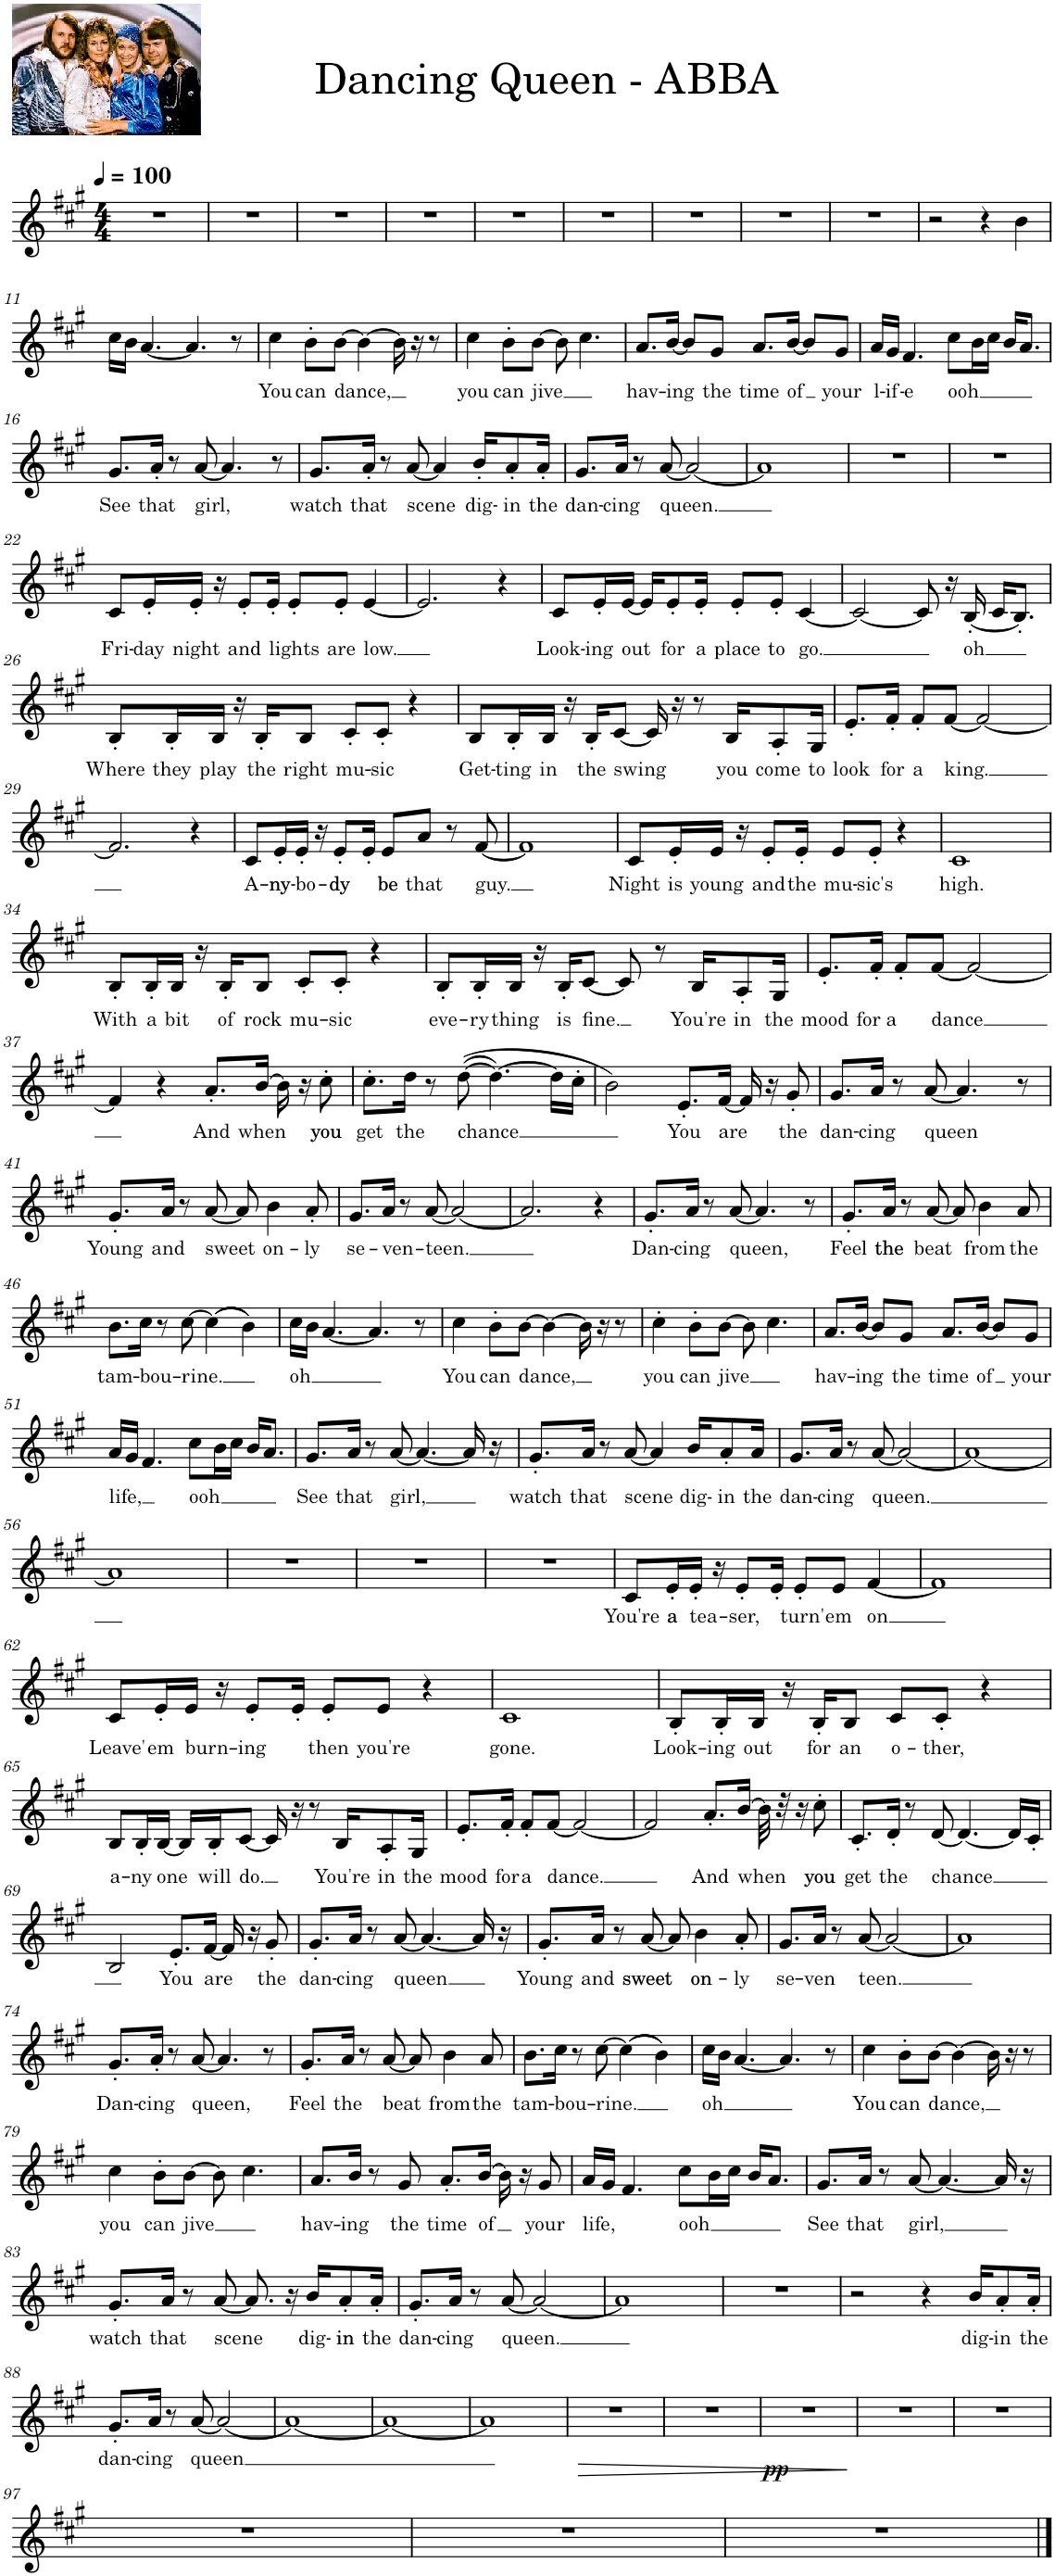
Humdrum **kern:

**kern	**text	**dynam
*part1	*part1	*part1
*staff1	*staff1	*staff1
*I"Pad Synthesiser, Melody	*	*
*I'Synth.	*	*
*clefG2	*	*
*Trd1c2	*	*
*k[f#c#g#]	*	*
*M4/4	*	*
*MM100	*	*
=1	=1	=1
1r	.	.
=2	=2	=2
1r	.	.
=3	=3	=3
1r	.	.
=4	=4	=4
1r	.	.
=5	=5	=5
1r	.	.
=6	=6	=6
1r	.	.
=7	=7	=7
1r	.	.
=8	=8	=8
1r	.	.
=9	=9	=9
1r	.	.
=10	=10	=10
2r	.	.
4r	.	.
4b\	.	.
!!LO:LB:g=z
=11	=11	=11
16cc#\LL	.	.
16b\JJ	.	.
[4.a/	.	.
4.a/]	.	.
8r	.	.
=12	=12	=12
!	!LO:LY:b	!
4cc#\	You	.
!	!LO:LY:b	!
8b'\L	can	.
!	!LO:LY:b	!
[8b\J	dance,	.
4b\_	.	.
16b\]	.	.
16r	.	.
8r	.	.
=13	=13	=13
!	!LO:LY:b	!
4cc#\	you	.
!	!LO:LY:b	!
8b'\L	can	.
!	!LO:LY:b	!
[8b\J	jive	.
8b\]	.	.
4.cc#\	.	.
=14	=14	=14
!	!LO:LY:b	!
8.a/L	hav-	.
!	!LO:LY:b	!
[16b/Jk	-ing	.
8b/L]	.	.
!	!LO:LY:b	!
8g#/J	the	.
!	!LO:LY:b	!
8.a/L	time	.
!	!LO:LY:b	!
[16b/Jk	of	.
8b/L]	.	.
!	!LO:LY:b	!
8g#/J	your	.
=15	=15	=15
!	!LO:LY:b	!
16a/LL	l-	.
!	!LO:LY:b	!
16g#/JJ	-if-	.
!	!LO:LY:b	!
4.f#/	-e	.
!	!LO:LY:b	!
8cc#\L	ooh	.
16b\L	.	.
16cc#\JJ	.	.
16b/KL	.	.
8.a/J	.	.
!!LO:LB:g=z
=16	=16	=16
!	!LO:LY:b	!
8.g#/L	See	.
!	!LO:LY:b	!
16a'/Jk	that	.
8r	.	.
!	!LO:LY:b	!
[8a/	girl,	.
4.a/]	.	.
8r	.	.
=17	=17	=17
!	!LO:LY:b	!
8.g#/L	watch	.
!	!LO:LY:b	!
16a'/Jk	that	.
8r	.	.
!	!LO:LY:b	!
[8a/	scene	.
4a/]	.	.
!	!LO:LY:b	!
16b'/KL	dig-	.
!	!LO:LY:b	!
8a'/	-in	.
!	!LO:LY:b	!
16a'/Jk	the	.
=18	=18	=18
!	!LO:LY:b	!
8.g#/L	dan-	.
!	!LO:LY:b	!
16a/Jk	-cing	.
8r	.	.
!	!LO:LY:b	!
[8a/	queen.	.
2a/_	.	.
=19	=19	=19
1a]	.	.
=20	=20	=20
1r	.	.
=21	=21	=21
1r	.	.
!!LO:LB:g=z
=22	=22	=22
!	!LO:LY:b	!
8c#/L	Fri-	.
!	!LO:LY:b	!
16e'/L	-day	.
!	!LO:LY:b	!
16e'/JJ	night	.
16r	.	.
!	!LO:LY:b	!
8e'/L	and	.
16e'/Jk	.	.
!	!LO:LY:b	!
8e'/L	lights	.
!	!LO:LY:b	!
8e'/J	are	.
!	!LO:LY:b	!
[4e/	low.	.
=23	=23	=23
2.e/]	.	.
4r	.	.
=24	=24	=24
!	!LO:LY:b	!
8c#/L	Look-	.
!	!LO:LY:b	!
16e'/L	-ing	.
!	!LO:LY:b	!
[16e/JJ	out	.
16e/KL]	.	.
!	!LO:LY:b	!
8e'/	for	.
!	!LO:LY:b	!
16e'/Jk	a	.
!	!LO:LY:b	!
8e'/L	place	.
!	!LO:LY:b	!
8e'/J	to	.
!	!LO:LY:b	!
[4c#/	go.	.
=25	=25	=25
2c#/_	.	.
8c#/]	.	.
16r	.	.
!	!LO:LY:b	!
[16B'/	oh	.
16c#/KL	.	.
8.B'/J]	.	.
!!LO:LB:g=z
=26	=26	=26
!	!LO:LY:b	!
8B'/L	Where	.
!	!LO:LY:b	!
16B'/L	they	.
!	!LO:LY:b	!
16B/JJ	play	.
16r	.	.
!	!LO:LY:b	!
16B'/KL	the	.
!	!LO:LY:b	!
8B/J	right	.
!	!LO:LY:b	!
8c#'/L	mu-	.
!	!LO:LY:b	!
8c#'/J	-sic	.
4r	.	.
=27	=27	=27
!	!LO:LY:b	!
8B/L	Get-	.
!	!LO:LY:b	!
16B'/L	-ting	.
!	!LO:LY:b	!
16B/JJ	in	.
16r	.	.
!	!LO:LY:b	!
16B'/KL	the	.
!	!LO:LY:b	!
[8c#/J	swing	.
16c#/]	.	.
16r	.	.
8r	.	.
!	!LO:LY:b	!
16B/KL	you	.
!	!LO:LY:b	!
8A'/	come	.
!	!LO:LY:b	!
16G#/Jk	to	.
=28	=28	=28
!	!LO:LY:b	!
8.e'/L	look	.
!	!LO:LY:b	!
16f#'/Jk	for	.
!	!LO:LY:b	!
8f#'/L	a	.
!	!LO:LY:b	!
[8f#/J	king.	.
2f#/_	.	.
!!LO:LB:g=z
=29	=29	=29
2.f#/]	.	.
4r	.	.
=30	=30	=30
!	!LO:LY:b	!
8c#/L	A-	.
!	!LO:LY:b	!
16e'/L	ny	.
!	!LO:LY:b	!
16e'/JJ	-bo-	.
16r	.	.
!	!LO:LY:b	!
8e'/L	dy	.
16e'/Jk	.	.
!	!LO:LY:b	!
8e/L	be	.
!	!LO:LY:b	!
8a/J	that	.
8r	.	.
!	!LO:LY:b	!
[8f#/	guy.	.
=31	=31	=31
1f#]	.	.
=32	=32	=32
!	!LO:LY:b	!
8c#/L	Night	.
!	!LO:LY:b	!
16e'/L	is	.
!	!LO:LY:b	!
16e/JJ	young	.
16r	.	.
!	!LO:LY:b	!
8e'/L	and	.
!	!LO:LY:b	!
16e'/Jk	the	.
!	!LO:LY:b	!
8e/L	mu-	.
!	!LO:LY:b	!
8e'/J	-sic's	.
4r	.	.
=33	=33	=33
!	!LO:LY:b	!
1c#	high.	.
!!LO:LB:g=z
=34	=34	=34
!	!LO:LY:b	!
8B'/L	With	.
!	!LO:LY:b	!
16B'/L	a	.
!	!LO:LY:b	!
16B/JJ	bit	.
16r	.	.
!	!LO:LY:b	!
16B'/KL	of	.
!	!LO:LY:b	!
8B/J	rock	.
!	!LO:LY:b	!
8c#'/L	mu-	.
!	!LO:LY:b	!
8c#'/J	-sic	.
4r	.	.
=35	=35	=35
!	!LO:LY:b	!
8B'/L	eve-	.
!	!LO:LY:b	!
16B'/L	-ry	.
!	!LO:LY:b	!
16B/JJ	thing	.
16r	.	.
!	!LO:LY:b	!
16B'/KL	is	.
!	!LO:LY:b	!
[8c#/J	fine.	.
8c#/]	.	.
8r	.	.
!	!LO:LY:b	!
16B/KL	You're	.
!	!LO:LY:b	!
8A'/	in	.
!	!LO:LY:b	!
16G#/Jk	the	.
=36	=36	=36
!	!LO:LY:b	!
8.e'/L	mood	.
!	!LO:LY:b	!
16f#'/Jk	for a	.
8f#'/L	.	.
!	!LO:LY:b	!
[8f#/J	dance	.
2f#/_	.	.
!!LO:LB:g=z
=37	=37	=37
4f#/]	.	.
4r	.	.
!	!LO:LY:b	!
8.a'/L	And	.
!	!LO:LY:b	!
[16b/Jk	when	.
16b\]	.	.
16r	.	.
!	!LO:LY:b	!
8cc#'\	you	.
=38	=38	=38
!	!LO:LY:b	!
8.cc#'\L	get	.
!	!LO:LY:b	!
16dd\Jk	the	.
8r	.	.
!	!LO:LY:b	!
(([8dd\	chance	.
4.dd\_)	.	.
16dd\LL]	.	.
16cc#'\JJ	.	.
=39	=39	=39
2b\)	.	.
!	!LO:LY:b	!
8.e'/L	You	.
!	!LO:LY:b	!
[16f#/Jk	are	.
16f#/]	.	.
16r	.	.
!	!LO:LY:b	!
8g#'/	the	.
=40	=40	=40
!	!LO:LY:b	!
8.g#/L	dan-	.
!	!LO:LY:b	!
16a/Jk	-cing	.
8r	.	.
!	!LO:LY:b	!
[8a/	queen	.
4.a/]	.	.
8r	.	.
!!LO:LB:g=z
=41	=41	=41
!	!LO:LY:b	!
8.g#'/L	Young	.
!	!LO:LY:b	!
16a/Jk	and	.
8r	.	.
!	!LO:LY:b	!
[8a/	sweet	.
8a/]	.	.
!	!LO:LY:b	!
4b\	on-	.
!	!LO:LY:b	!
8a'/	-ly	.
=42	=42	=42
!	!LO:LY:b	!
8.g#/L	se-	.
!	!LO:LY:b	!
16a/Jk	-ven-	.
8r	.	.
!	!LO:LY:b	!
[8a/	-teen.	.
2a/_	.	.
=43	=43	=43
2.a/]	.	.
4r	.	.
=44	=44	=44
!	!LO:LY:b	!
8.g#'/L	Dan-	.
!	!LO:LY:b	!
16a/Jk	-cing	.
8r	.	.
!	!LO:LY:b	!
[8a/	queen,	.
4.a/]	.	.
8r	.	.
=45	=45	=45
!	!LO:LY:b	!
8.g#'/L	Feel	.
!	!LO:LY:b	!
16a/Jk	the	.
8r	.	.
!	!LO:LY:b	!
[8a/	beat	.
8a/]	.	.
!	!LO:LY:b	!
4b\	from	.
!	!LO:LY:b	!
8a/	the	.
!!LO:LB:g=z
=46	=46	=46
!	!LO:LY:b	!
8.b\L	tam-	.
!	!LO:LY:b	!
16cc#\Jk	-bou-	.
8r	.	.
!	!LO:LY:b	!
[8cc#\	-rine.	.
((4cc#\]	.	.
4b\))	.	.
=47	=47	=47
!	!LO:LY:b	!
16cc#\LL	oh	.
16b\JJ	.	.
[4.a/	.	.
4.a/]	.	.
8r	.	.
=48	=48	=48
!	!LO:LY:b	!
4cc#\	You	.
!	!LO:LY:b	!
8b'\L	can	.
!	!LO:LY:b	!
[8b\J	dance,	.
4b\_	.	.
16b\]	.	.
16r	.	.
8r	.	.
=49	=49	=49
!	!LO:LY:b	!
4cc#'\	you	.
!	!LO:LY:b	!
8b'\L	can	.
!	!LO:LY:b	!
[8b\J	jive	.
8b\]	.	.
4.cc#\	.	.
=50	=50	=50
!	!LO:LY:b	!
8.a/L	hav-	.
!	!LO:LY:b	!
[16b/Jk	-ing	.
8b/L]	.	.
!	!LO:LY:b	!
8g#/J	the	.
!	!LO:LY:b	!
8.a/L	time	.
!	!LO:LY:b	!
[16b/Jk	of	.
8b/L]	.	.
!	!LO:LY:b	!
8g#/J	your	.
!!LO:LB:g=z
=51	=51	=51
!	!LO:LY:b	!
16a/LL	life,	.
16g#/JJ	.	.
4.f#/	.	.
!	!LO:LY:b	!
8cc#\L	ooh	.
16b\L	.	.
16cc#\JJ	.	.
16b/KL	.	.
8.a/J	.	.
=52	=52	=52
!	!LO:LY:b	!
8.g#/L	See	.
!	!LO:LY:b	!
16a/Jk	that	.
8r	.	.
!	!LO:LY:b	!
[8a/	girl,	.
4.a/_	.	.
16a/]	.	.
16r	.	.
=53	=53	=53
!	!LO:LY:b	!
8.g#'/L	watch	.
!	!LO:LY:b	!
16a/Jk	that	.
8r	.	.
!	!LO:LY:b	!
[8a/	scene	.
4a/]	.	.
!	!LO:LY:b	!
16b/KL	dig-	.
!	!LO:LY:b	!
8a'/	-in	.
!	!LO:LY:b	!
16a/Jk	the	.
=54	=54	=54
!	!LO:LY:b	!
8.g#/L	dan-	.
!	!LO:LY:b	!
16a/Jk	-cing	.
8r	.	.
!	!LO:LY:b	!
[8a/	queen.	.
2a/_	.	.
=55	=55	=55
1a_	.	.
!!LO:LB:g=z
=56	=56	=56
1a]	.	.
=57	=57	=57
1r	.	.
=58	=58	=58
1r	.	.
=59	=59	=59
1r	.	.
=60	=60	=60
!	!LO:LY:b	!
8c#/L	You're	.
!	!LO:LY:b	!
16e'/L	a	.
!	!LO:LY:b	!
16e'/JJ	tea-	.
16r	.	.
!	!LO:LY:b	!
8e'/L	-ser,	.
16e'/Jk	.	.
!	!LO:LY:b	!
8e'/L	turn'	.
!	!LO:LY:b	!
8e/J	em	.
!	!LO:LY:b	!
[4f#/	on	.
=61	=61	=61
1f#]	.	.
!!LO:LB:g=z
=62	=62	=62
!	!LO:LY:b	!
8c#/L	Leave'	.
!	!LO:LY:b	!
16e'/L	em	.
!	!LO:LY:b	!
16e/JJ	burn-	.
16r	.	.
!	!LO:LY:b	!
8e'/L	-ing	.
16e'/Jk	.	.
!	!LO:LY:b	!
8e'/L	then	.
!	!LO:LY:b	!
8e/J	you're	.
4r	.	.
=63	=63	=63
!	!LO:LY:b	!
1c#	gone.	.
=64	=64	=64
!	!LO:LY:b	!
8B'/L	Look-	.
!	!LO:LY:b	!
16B'/L	-ing	.
!	!LO:LY:b	!
16B/JJ	out	.
16r	.	.
!	!LO:LY:b	!
16B'/KL	for	.
!	!LO:LY:b	!
8B/J	an	.
!	!LO:LY:b	!
8c#/L	o-	.
!	!LO:LY:b	!
8c#'/J	-ther,	.
4r	.	.
!!LO:LB:g=z
=65	=65	=65
!	!LO:LY:b	!
8B/L	a-	.
!	!LO:LY:b	!
16B'/L	-ny	.
!	!LO:LY:b	!
[16B/JJ	one	.
16B/LL]	.	.
!	!LO:LY:b	!
16B'/J	will	.
!	!LO:LY:b	!
[8c#/J	do.	.
16c#/]	.	.
16r	.	.
8r	.	.
!	!LO:LY:b	!
16B/KL	You're	.
!	!LO:LY:b	!
8A'/	in	.
!	!LO:LY:b	!
16G#/Jk	the	.
=66	=66	=66
!	!LO:LY:b	!
8.e'/L	mood	.
!	!LO:LY:b	!
16f#'/Jk	for	.
!	!LO:LY:b	!
8f#'/L	a	.
!	!LO:LY:b	!
[8f#/J	dance.	.
2f#/_	.	.
=67	=67	=67
2f#/]	.	.
!	!LO:LY:b	!
8.a'/L	And	.
!	!LO:LY:b	!
[16b/Jk	when	.
32b\]	.	.
32r	.	.
16r	.	.
!	!LO:LY:b	!
8cc#'\	you	.
=68	=68	=68
!	!LO:LY:b	!
8.c#'/L	get	.
!	!LO:LY:b	!
16d'/Jk	the	.
8r	.	.
!	!LO:LY:b	!
[8d/	chance	.
4.d/_	.	.
16d/LL]	.	.
16c#'/JJ	.	.
!!LO:LB:g=z
=69	=69	=69
2B/	.	.
!	!LO:LY:b	!
8.e'/L	You	.
!	!LO:LY:b	!
[16f#/Jk	are	.
16f#/]	.	.
16r	.	.
!	!LO:LY:b	!
8g#'/	the	.
=70	=70	=70
!	!LO:LY:b	!
8.g#'/L	dan-	.
!	!LO:LY:b	!
16a/Jk	-cing	.
8r	.	.
!	!LO:LY:b	!
[8a/	queen	.
4.a/_	.	.
16a/]	.	.
16r	.	.
=71	=71	=71
!	!LO:LY:b	!
8.g#'/L	Young	.
!	!LO:LY:b	!
16a/Jk	and	.
8r	.	.
!	!LO:LY:b	!
[8a/	sweet	.
8a/]	.	.
!	!LO:LY:b	!
4b\	on	.
!	!LO:LY:b	!
8a'/	-ly	.
=72	=72	=72
!	!LO:LY:b	!
8.g#/L	se-	.
!	!LO:LY:b	!
16a/Jk	-ven	.
8r	.	.
!	!LO:LY:b	!
[8a/	teen.	.
2a/_	.	.
=73	=73	=73
1a]	.	.
!!LO:LB:g=z
=74	=74	=74
!	!LO:LY:b	!
8.g#'/L	Dan-	.
!	!LO:LY:b	!
16a'/Jk	-cing	.
8r	.	.
!	!LO:LY:b	!
[8a/	queen,	.
4.a/]	.	.
8r	.	.
=75	=75	=75
!	!LO:LY:b	!
8.g#'/L	Feel	.
!	!LO:LY:b	!
16a/Jk	the	.
8r	.	.
!	!LO:LY:b	!
[8a/	beat	.
8a/]	.	.
!	!LO:LY:b	!
4b\	from	.
!	!LO:LY:b	!
8a/	the	.
=76	=76	=76
!	!LO:LY:b	!
8.b\L	tam-	.
!	!LO:LY:b	!
16cc#\Jk	-bou-	.
8r	.	.
!	!LO:LY:b	!
[8cc#\	-rine.	.
((4cc#\]	.	.
4b\))	.	.
=77	=77	=77
!	!LO:LY:b	!
16cc#\LL	oh	.
16b\JJ	.	.
[4.a/	.	.
4.a/]	.	.
8r	.	.
=78	=78	=78
!	!LO:LY:b	!
4cc#\	You	.
!	!LO:LY:b	!
8b'\L	can	.
!	!LO:LY:b	!
[8b\J	dance,	.
4b\_	.	.
16b\]	.	.
16r	.	.
8r	.	.
!!LO:LB:g=z
=79	=79	=79
!	!LO:LY:b	!
4cc#\	you	.
!	!LO:LY:b	!
8b'\L	can	.
!	!LO:LY:b	!
[8b\J	jive	.
8b\]	.	.
4.cc#\	.	.
=80	=80	=80
!	!LO:LY:b	!
8.a/L	hav-	.
!	!LO:LY:b	!
16b/Jk	-ing	.
8r	.	.
!	!LO:LY:b	!
8g#/	the	.
!	!LO:LY:b	!
8.a'/L	time	.
!	!LO:LY:b	!
[16b/Jk	of	.
16b\]	.	.
16r	.	.
!	!LO:LY:b	!
8g#/	your	.
=81	=81	=81
!	!LO:LY:b	!
16a/LL	life,	.
16g#/JJ	.	.
4.f#/	.	.
!	!LO:LY:b	!
8cc#\L	ooh	.
16b\L	.	.
16cc#\JJ	.	.
16b/KL	.	.
8.a/J	.	.
=82	=82	=82
!	!LO:LY:b	!
8.g#/L	See	.
!	!LO:LY:b	!
16a/Jk	that	.
8r	.	.
!	!LO:LY:b	!
[8a/	girl,	.
4.a/_	.	.
16a/]	.	.
16r	.	.
!!LO:LB:g=z
=83	=83	=83
!	!LO:LY:b	!
8.g#'/L	watch	.
!	!LO:LY:b	!
16a/Jk	that	.
8r	.	.
!	!LO:LY:b	!
[8a/	scene	.
8.a/]	.	.
16r	.	.
!	!LO:LY:b	!
16b/KL	dig-	.
!	!LO:LY:b	!
8a'/	in	.
!	!LO:LY:b	!
16a'/Jk	the	.
=84	=84	=84
!	!LO:LY:b	!
8.g#'/L	dan-	.
!	!LO:LY:b	!
16a/Jk	-cing	.
8r	.	.
!	!LO:LY:b	!
[8a/	queen.	.
2a/_	.	.
=85	=85	=85
1a]	.	.
=86	=86	=86
1r	.	.
=87	=87	=87
2r	.	.
4r	.	.
!	!LO:LY:b	!
16b/KL	dig-	.
!	!LO:LY:b	!
8a'/	-in	.
!	!LO:LY:b	!
16a'/Jk	the	.
!!LO:LB:g=z
=88	=88	=88
!	!LO:LY:b	!
8.g#'/L	dan-	.
!	!LO:LY:b	!
16a/Jk	-cing	.
8r	.	.
!	!LO:LY:b	!
[8a/	queen	.
2a/_	.	.
=89	=89	=89
1a_	.	.
=90	=90	=90
1a_	.	.
=91	=91	=91
1a]	.	.
=92	=92	=92
!	!	!LO:HP:b
1r	.	>
=93	=93	=93
1r	.	.
=94	=94	=94
!	!	!LO:DY:b
1r	.	pp
.	.	]
=95	=95	=95
1r	.	.
=96	=96	=96
1r	.	.
!!LO:LB:g=z
=97	=97	=97
1r	.	.
=98	=98	=98
1r	.	.
=99	=99	=99
1r	.	.
==	==	==
*-	*-	*-
